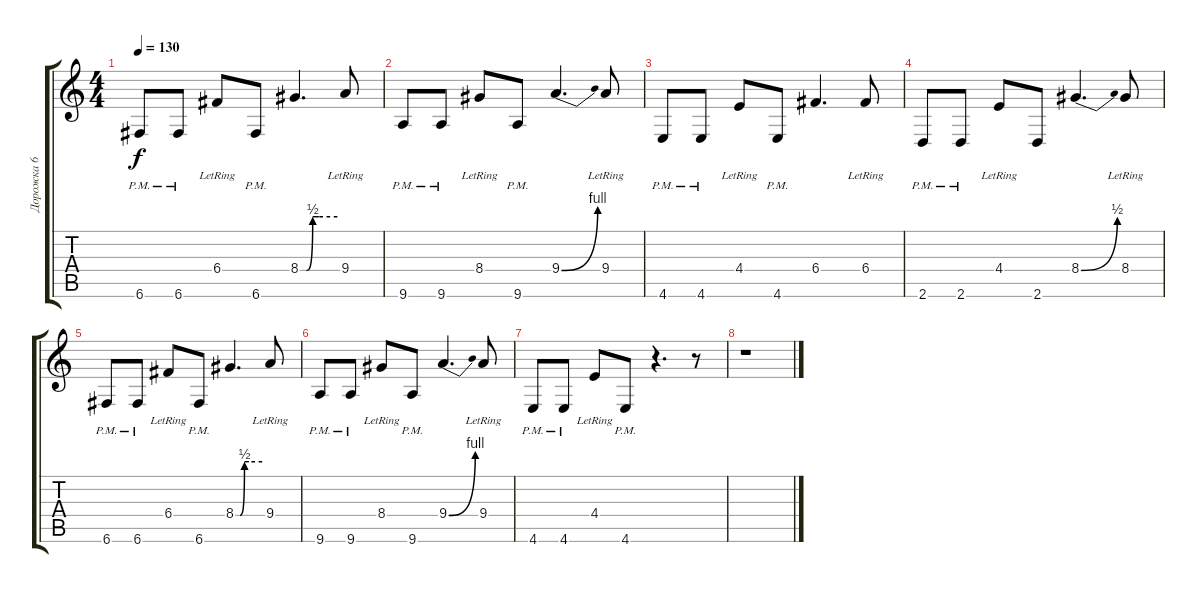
\track ("Дорожка 6" "Дорожка 6") {instrument electricguitarjazz}
\staff {score tabs}
\tuning (D4 A3 F3 C3 G2 C2) {hide}
\ts (4 4)
\tempo 130
\clef g2
\ks c
6.6{pm}.8{dy f} 6.6{pm}.8 6.4{lr}.8 6.6{pm}.8 8.4{be (custom 0 0 10 0 20 2 30 2 60 2)}.4{d} 9.4{lr}.8 |
9.6{pm}.8 9.6{pm}.8 8.4{lr}.8 9.6{pm}.8 9.4{be (bend 0 0 60 4)}.4{d} 9.4{lr}.8 |
4.6{pm}.8 4.6{pm}.8 4.4{lr}.8 4.6{pm}.8 6.4.4{d} 6.4{lr}.8 |
2.6{pm}.8 2.6{pm}.8 4.4{lr}.8 2.6.8 8.4{be (bend 0 0 60 2)}.4{d} 8.4{lr}.8 |
6.6{pm}.8 6.6{pm}.8 6.4{lr}.8 6.6{pm}.8 8.4{be (custom 0 0 10 0 20 2 30 2 60 2)}.4{d} 9.4{lr}.8 |
9.6{pm}.8 9.6{pm}.8 8.4{lr}.8 9.6{pm}.8 9.4{be (bend 0 0 60 4)}.4{d} 9.4{lr}.8 |
4.6{pm}.8 4.6{pm}.8 4.4{lr}.8 4.6{pm}.8 r.4{d} r.8 |
r.1
